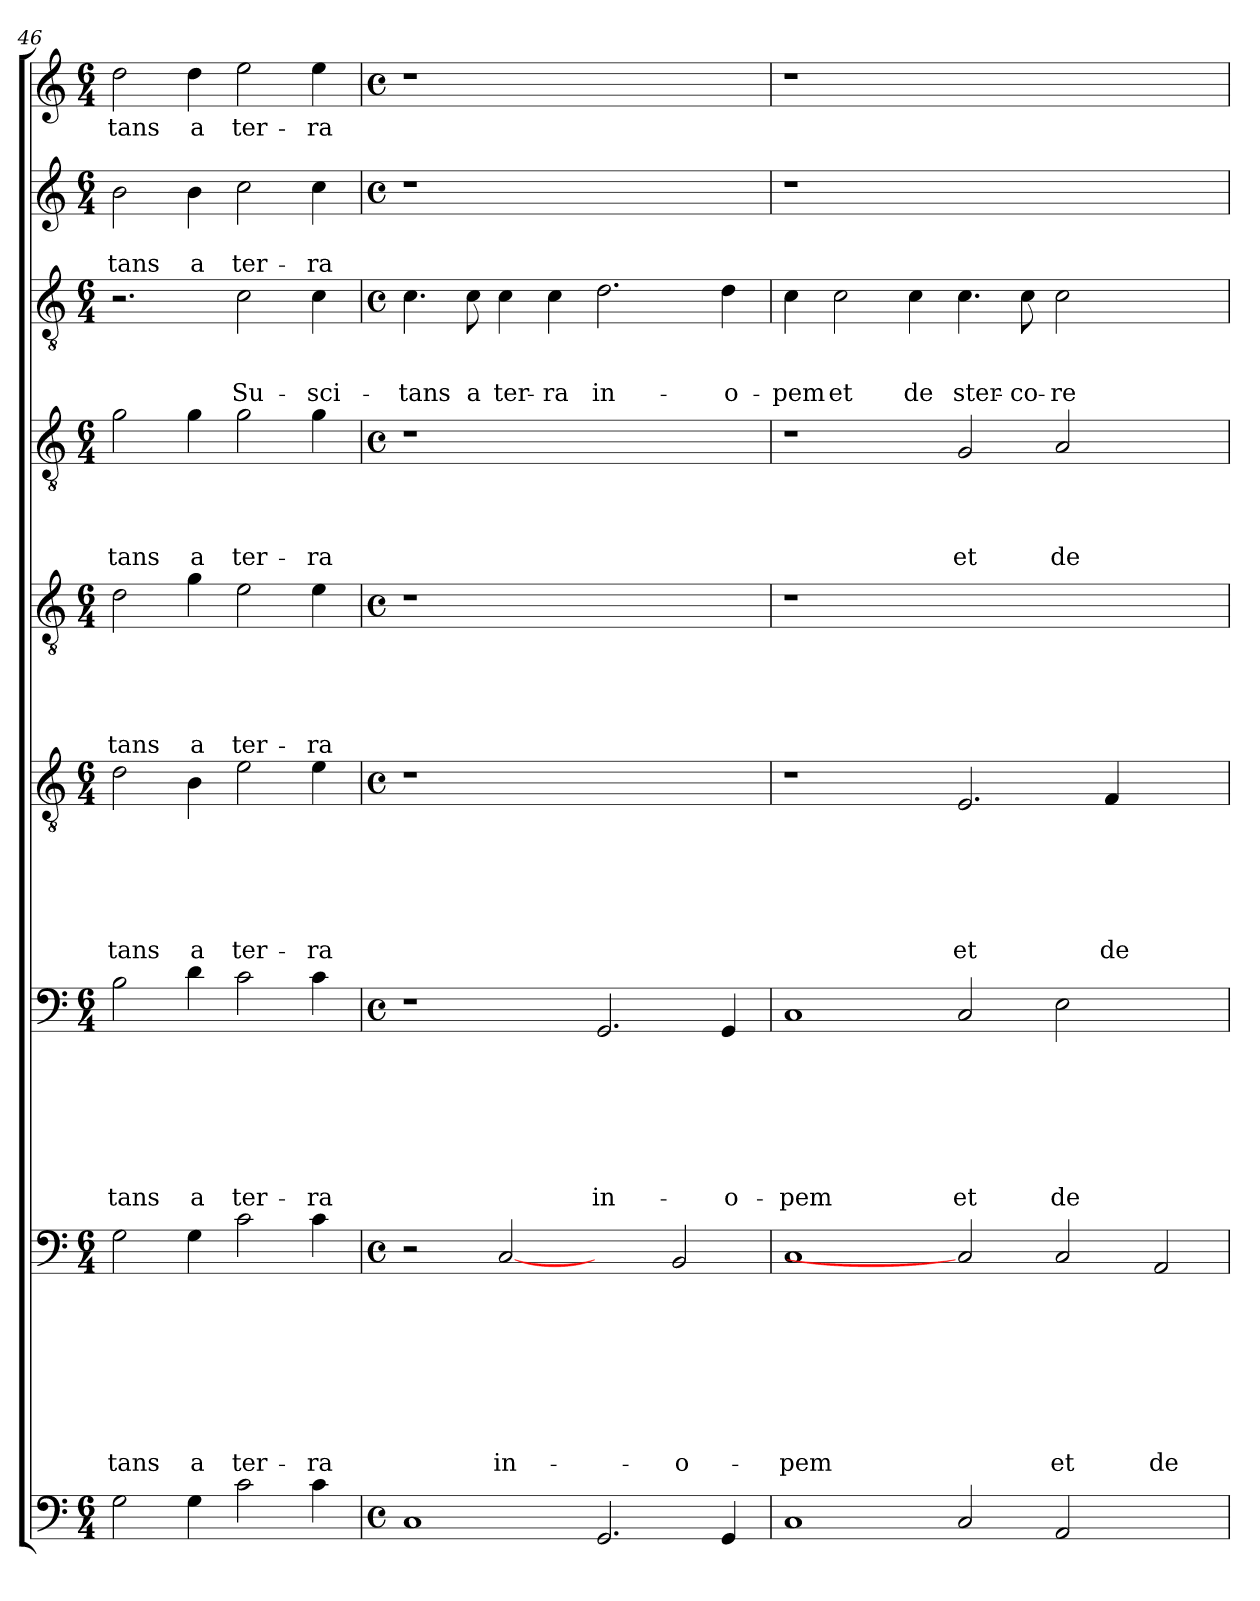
**kern	**kern	**text	**text	**text	**text	**text	**text	**text	**text	**kern	**text	**text	**text	**text	**text	**text	**text	**kern	**text	**text	**text	**text	**text	**text	**kern	**text	**text	**text	**text	**text	**kern	**text	**text	**text	**text	**kern	**text	**text	**text	**kern	**text	**text	**kern	**text
*part9	*part8	*part8	*part8	*part8	*part8	*part8	*part8	*part8	*part8	*part7	*part7	*part7	*part7	*part7	*part7	*part7	*part7	*part6	*part6	*part6	*part6	*part6	*part6	*part6	*part5	*part5	*part5	*part5	*part5	*part5	*part4	*part4	*part4	*part4	*part4	*part3	*part3	*part3	*part3	*part2	*part2	*part2	*part1	*part1
*staff9	*staff8	*staff8	*staff8	*staff8	*staff8	*staff8	*staff8	*staff8	*staff8	*staff7	*staff7	*staff7	*staff7	*staff7	*staff7	*staff7	*staff7	*staff6	*staff6	*staff6	*staff6	*staff6	*staff6	*staff6	*staff5	*staff5	*staff5	*staff5	*staff5	*staff5	*staff4	*staff4	*staff4	*staff4	*staff4	*staff3	*staff3	*staff3	*staff3	*staff2	*staff2	*staff2	*staff1	*staff1
*clefF4	*clefF4	*	*	*	*	*	*	*	*	*clefF4	*	*	*	*	*	*	*	*clefGv2	*	*	*	*	*	*	*clefGv2	*	*	*	*	*	*clefGv2	*	*	*	*	*clefGv2	*	*	*	*clefG2	*	*	*clefG2	*
*k[]	*k[]	*	*	*	*	*	*	*	*	*k[]	*	*	*	*	*	*	*	*k[]	*	*	*	*	*	*	*k[]	*	*	*	*	*	*k[]	*	*	*	*	*k[]	*	*	*	*k[]	*	*	*k[]	*
*C:	*C:	*	*	*	*	*	*	*	*	*C:	*	*	*	*	*	*	*	*C:	*	*	*	*	*	*	*C:	*	*	*	*	*	*C:	*	*	*	*	*C:	*	*	*	*C:	*	*	*C:	*
*M6/4	*M6/4	*	*	*	*	*	*	*	*	*M6/4	*	*	*	*	*	*	*	*M6/4	*	*	*	*	*	*	*M6/4	*	*	*	*	*	*M6/4	*	*	*	*	*M6/4	*	*	*	*M6/4	*	*	*M6/4	*
=46	=46	=46	=46	=46	=46	=46	=46	=46	=46	=46	=46	=46	=46	=46	=46	=46	=46	=46	=46	=46	=46	=46	=46	=46	=46	=46	=46	=46	=46	=46	=46	=46	=46	=46	=46	=46	=46	=46	=46	=46	=46	=46	=46	=46
2G\	2G\	.	.	.	.	.	.	.	-tans	2B\	.	.	.	.	.	.	-tans	2d\	.	.	.	.	.	-tans	2d\	.	.	.	.	-tans	2g\	.	.	.	-tans	2.r	.	.	.	2b\	.	-tans	2dd\	-tans
4G\	4G\	.	.	.	.	.	.	.	a	4d\	.	.	.	.	.	.	a	4B\	.	.	.	.	.	a	4g\	.	.	.	.	a	4g\	.	.	.	a	.	.	.	.	4b\	.	a	4dd\	a
2c\	2c\	.	.	.	.	.	.	.	ter-	2c\	.	.	.	.	.	.	ter-	2e\	.	.	.	.	.	ter-	2e\	.	.	.	.	ter-	2g\	.	.	.	ter-	2c\	.	.	Su-	2cc\	.	ter-	2ee\	ter-
4c\	4c\	.	.	.	.	.	.	.	-ra	4c\	.	.	.	.	.	.	-ra	4e\	.	.	.	.	.	-ra	4e\	.	.	.	.	-ra	4g\	.	.	.	-ra	4c\	.	.	-sci-	4cc\	.	-ra	4ee\	-ra
=47	=47	=47	=47	=47	=47	=47	=47	=47	=47	=47	=47	=47	=47	=47	=47	=47	=47	=47	=47	=47	=47	=47	=47	=47	=47	=47	=47	=47	=47	=47	=47	=47	=47	=47	=47	=47	=47	=47	=47	=47	=47	=47	=47	=47
*M4/4	*M4/4	*	*	*	*	*	*	*	*	*M4/4	*	*	*	*	*	*	*	*M4/4	*	*	*	*	*	*	*M4/4	*	*	*	*	*	*M4/4	*	*	*	*	*M4/4	*	*	*	*M4/4	*	*	*M4/4	*
*met(c)	*met(c)	*	*	*	*	*	*	*	*	*met(c)	*	*	*	*	*	*	*	*met(c)	*	*	*	*	*	*	*met(c)	*	*	*	*	*	*met(c)	*	*	*	*	*met(c)	*	*	*	*met(c)	*	*	*met(c)	*
1C	2r	.	.	.	.	.	.	.	.	1r	.	.	.	.	.	.	.	1r	.	.	.	.	.	.	1r	.	.	.	.	.	1r	.	.	.	.	4.c\	.	.	-tans	1r	.	.	1r	.
.	.	.	.	.	.	.	.	.	.	.	.	.	.	.	.	.	.	.	.	.	.	.	.	.	.	.	.	.	.	.	.	.	.	.	.	8c\	.	.	a	.	.	.	.	.
.	[2C	.	.	.	.	.	.	.	in-	.	.	.	.	.	.	.	.	.	.	.	.	.	.	.	.	.	.	.	.	.	.	.	.	.	.	4c\	.	.	ter-	.	.	.	.	.
.	.	.	.	.	.	.	.	.	.	.	.	.	.	.	.	.	.	.	.	.	.	.	.	.	.	.	.	.	.	.	.	.	.	.	.	4c\	.	.	-ra	.	.	.	.	.
2.GG/	2ryy	.	.	.	.	.	.	.	.	2.GG/	.	.	.	.	.	.	in-	1ryy	.	.	.	.	.	.	1ryy	.	.	.	.	.	1ryy	.	.	.	.	2.d\	.	.	in-	1ryy	.	.	1ryy	.
.	2BB/	.	.	.	.	.	.	.	-o-	.	.	.	.	.	.	.	.	.	.	.	.	.	.	.	.	.	.	.	.	.	.	.	.	.	.	.	.	.	.	.	.	.	.	.
4GG/	.	.	.	.	.	.	.	.	.	4GG/	.	.	.	.	.	.	-o-	.	.	.	.	.	.	.	.	.	.	.	.	.	.	.	.	.	.	4d\	.	.	-o-	.	.	.	.	.
!!LO:LB:g=z
=48	=48	=48	=48	=48	=48	=48	=48	=48	=48	=48	=48	=48	=48	=48	=48	=48	=48	=48	=48	=48	=48	=48	=48	=48	=48	=48	=48	=48	=48	=48	=48	=48	=48	=48	=48	=48	=48	=48	=48	=48	=48	=48	=48	=48
1C	1C	.	.	.	.	.	.	.	-pem	1C	.	.	.	.	.	.	-pem	1r	.	.	.	.	.	.	1r	.	.	.	.	.	1r	.	.	.	.	4c\	.	.	-pem	1r	.	.	1r	.
.	.	.	.	.	.	.	.	.	.	.	.	.	.	.	.	.	.	.	.	.	.	.	.	.	.	.	.	.	.	.	.	.	.	.	.	2c\	.	.	et	.	.	.	.	.
.	.	.	.	.	.	.	.	.	.	.	.	.	.	.	.	.	.	.	.	.	.	.	.	.	.	.	.	.	.	.	.	.	.	.	.	4c\	.	.	de	.	.	.	.	.
2C/	2C]	.	.	.	.	.	.	.	.	2C/	.	.	.	.	.	.	et	2.E/	.	.	.	.	.	et	1.ryy	.	.	.	.	.	2G/	.	.	.	et	4.c\	.	.	ster-	1.ryy	.	.	1.ryy	.
.	.	.	.	.	.	.	.	.	.	.	.	.	.	.	.	.	.	.	.	.	.	.	.	.	.	.	.	.	.	.	.	.	.	.	.	8c\	.	.	-co-	.	.	.	.	.
2AA/	2C/	.	.	.	.	.	.	.	et	2E\	.	.	.	.	.	.	de	.	.	.	.	.	.	.	.	.	.	.	.	.	2A/	.	.	.	de	2c\	.	.	-re	.	.	.	.	.
.	.	.	.	.	.	.	.	.	.	.	.	.	.	.	.	.	.	4F/	.	.	.	.	.	de	.	.	.	.	.	.	.	.	.	.	.	.	.	.	.	.	.	.	.	.
2ryy	2AA/	.	.	.	.	.	.	.	de	2ryy	.	.	.	.	.	.	.	2ryy	.	.	.	.	.	.	.	.	.	.	.	.	2ryy	.	.	.	.	2ryy	.	.	.	.	.	.	.	.
=	=	=	=	=	=	=	=	=	=	=	=	=	=	=	=	=	=	=	=	=	=	=	=	=	=	=	=	=	=	=	=	=	=	=	=	=	=	=	=	=	=	=	=	=
*-	*-	*-	*-	*-	*-	*-	*-	*-	*-	*-	*-	*-	*-	*-	*-	*-	*-	*-	*-	*-	*-	*-	*-	*-	*-	*-	*-	*-	*-	*-	*-	*-	*-	*-	*-	*-	*-	*-	*-	*-	*-	*-	*-	*-
